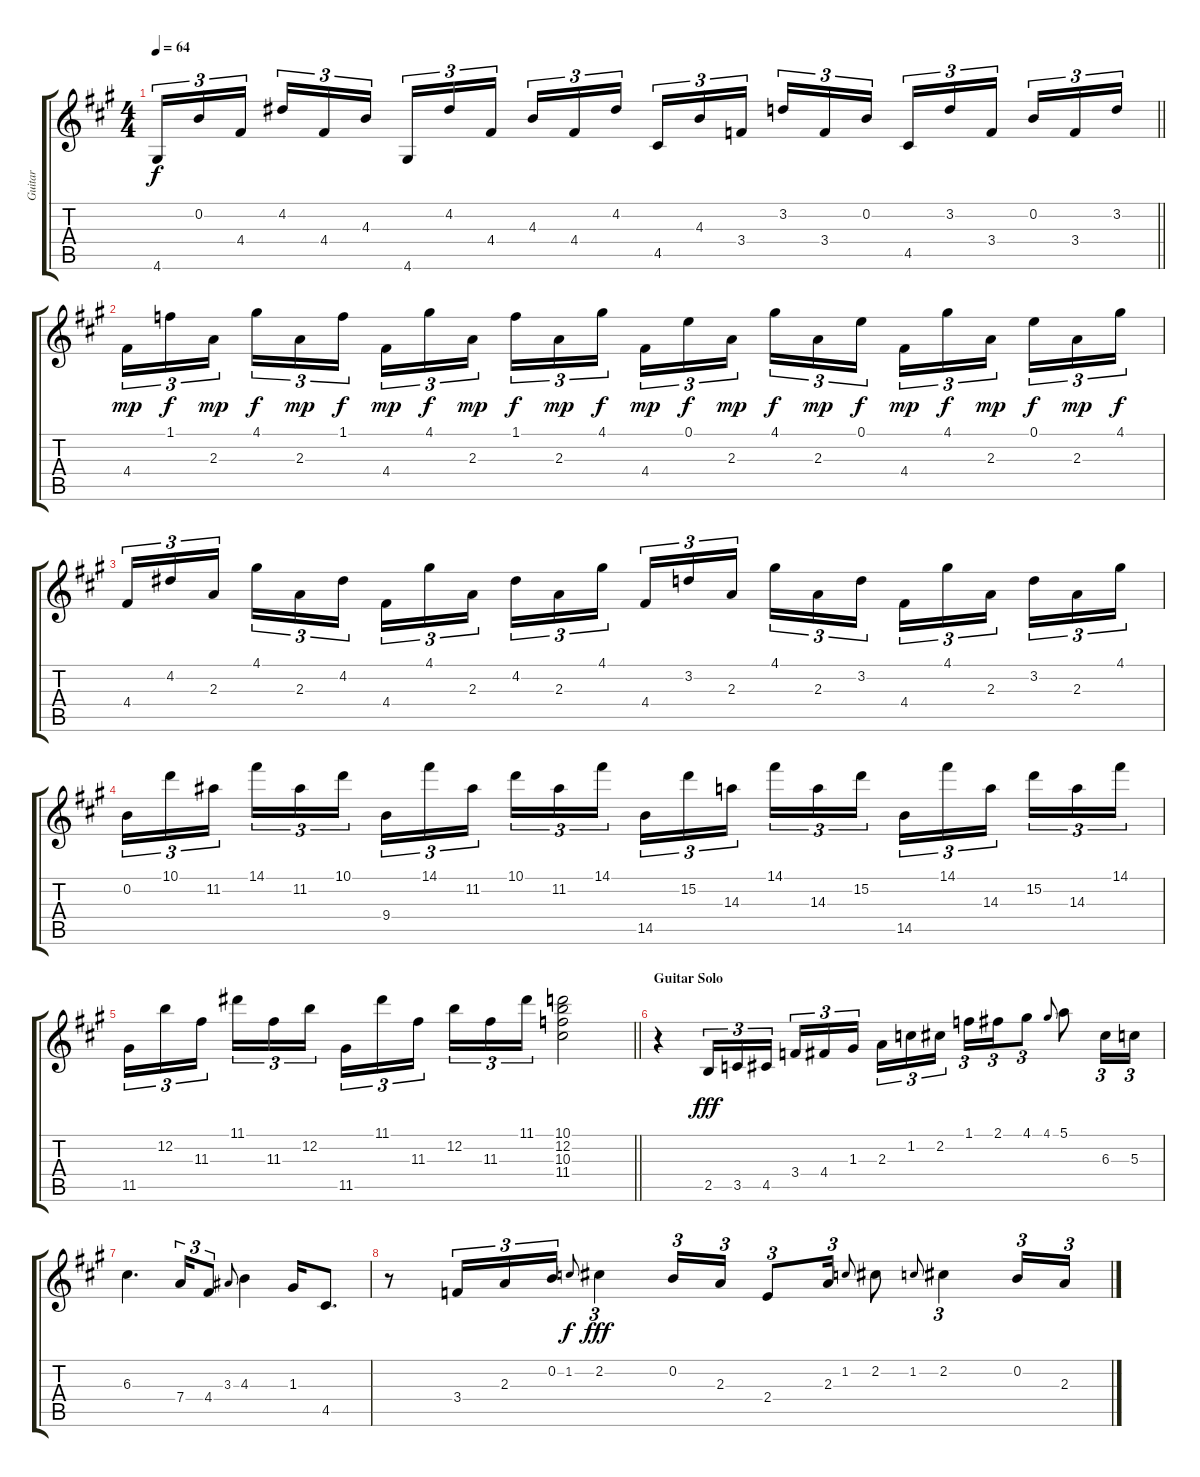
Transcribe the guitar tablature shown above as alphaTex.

\track ("Guitar" "Guitar") {instrument electricguitarjazz}
\staff {score tabs}
\tuning (E4 B3 G3 D3 A2 E2) {hide}
\ts (4 4)
\tempo 64
\clef g2
\barLineRight lightlight
\ks f#minor
4.6.16{tu (3 2) dy f} 0.2.16{tu (3 2)} 4.4.16{tu (3 2) beam splitsecondary} 4.2.16{tu (3 2)} 4.4.16{tu (3 2)} 4.3.16{tu (3 2)} 4.6.16{tu (3 2)} 4.2.16{tu (3 2)} 4.4.16{tu (3 2) beam splitsecondary} 4.3.16{tu (3 2)} 4.4.16{tu (3 2)} 4.2.16{tu (3 2)} 4.5.16{tu (3 2)} 4.3.16{tu (3 2)} 3.4.16{tu (3 2) beam splitsecondary} 3.2.16{tu (3 2)} 3.4.16{tu (3 2)} 0.2.16{tu (3 2)} 4.5.16{tu (3 2)} 3.2.16{tu (3 2)} 3.4.16{tu (3 2) beam splitsecondary} 0.2.16{tu (3 2)} 3.4.16{tu (3 2)} 3.2.16{tu (3 2)} |
4.4.16{tu (3 2) dy mp} 1.1.16{tu (3 2) dy f} 2.3.16{tu (3 2) dy mp beam splitsecondary} 4.1.16{tu (3 2) dy f} 2.3.16{tu (3 2) dy mp} 1.1.16{tu (3 2) dy f} 4.4.16{tu (3 2) dy mp} 4.1.16{tu (3 2) dy f} 2.3.16{tu (3 2) dy mp beam splitsecondary} 1.1.16{tu (3 2) dy f} 2.3.16{tu (3 2) dy mp} 4.1.16{tu (3 2) dy f} 4.4.16{tu (3 2) dy mp} 0.1.16{tu (3 2) dy f} 2.3.16{tu (3 2) dy mp beam splitsecondary} 4.1.16{tu (3 2) dy f} 2.3.16{tu (3 2) dy mp} 0.1.16{tu (3 2) dy f} 4.4.16{tu (3 2) dy mp} 4.1.16{tu (3 2) dy f} 2.3.16{tu (3 2) dy mp beam splitsecondary} 0.1.16{tu (3 2) dy f} 2.3.16{tu (3 2) dy mp} 4.1.16{tu (3 2) dy f} |
4.4.16{tu (3 2)} 4.2.16{tu (3 2)} 2.3.16{tu (3 2) beam splitsecondary} 4.1.16{tu (3 2)} 2.3.16{tu (3 2)} 4.2.16{tu (3 2)} 4.4.16{tu (3 2)} 4.1.16{tu (3 2)} 2.3.16{tu (3 2) beam splitsecondary} 4.2.16{tu (3 2)} 2.3.16{tu (3 2)} 4.1.16{tu (3 2)} 4.4.16{tu (3 2)} 3.2.16{tu (3 2)} 2.3.16{tu (3 2) beam splitsecondary} 4.1.16{tu (3 2)} 2.3.16{tu (3 2)} 3.2.16{tu (3 2)} 4.4.16{tu (3 2)} 4.1.16{tu (3 2)} 2.3.16{tu (3 2) beam splitsecondary} 3.2.16{tu (3 2)} 2.3.16{tu (3 2)} 4.1.16{tu (3 2)} |
0.2.16{tu (3 2)} 10.1.16{tu (3 2)} 11.2.16{tu (3 2) beam splitsecondary} 14.1.16{tu (3 2)} 11.2.16{tu (3 2)} 10.1.16{tu (3 2)} 9.4.16{tu (3 2)} 14.1.16{tu (3 2)} 11.2.16{tu (3 2) beam splitsecondary} 10.1.16{tu (3 2)} 11.2.16{tu (3 2)} 14.1.16{tu (3 2)} 14.5.16{tu (3 2)} 15.2.16{tu (3 2)} 14.3.16{tu (3 2) beam splitsecondary} 14.1.16{tu (3 2)} 14.3.16{tu (3 2)} 15.2.16{tu (3 2)} 14.5.16{tu (3 2)} 14.1.16{tu (3 2)} 14.3.16{tu (3 2) beam splitsecondary} 15.2.16{tu (3 2)} 14.3.16{tu (3 2)} 14.1.16{tu (3 2)} |
\barLineRight lightlight
11.5.16{tu (3 2)} 12.2.16{tu (3 2)} 11.3.16{tu (3 2) beam splitsecondary} 11.1.16{tu (3 2)} 11.3.16{tu (3 2)} 12.2.16{tu (3 2)} 11.5.16{tu (3 2)} 11.1.16{tu (3 2)} 11.3.16{tu (3 2) beam splitsecondary} 12.2.16{tu (3 2)} 11.3.16{tu (3 2)} 11.1.16{tu (3 2)} (10.1 12.2 10.3 11.4).2 |
\section ("" "Guitar Solo")
r.4 2.5.16{tu (3 2) dy fff} 3.5.16{tu (3 2)} 4.5.16{tu (3 2) beam splitsecondary} 3.4.16{tu (3 2)} 4.4.16{tu (3 2)} 1.3.16{tu (3 2)} 2.3.16{tu (3 2)} 1.2.16{tu (3 2)} 2.2.16{tu (3 2) beam splitsecondary} 1.1.16{tu (3 2)} 2.1.16{tu (3 2)} 4.1.8{tu (3 2)} 4.1.8{gr onbeat} 5.1.8 6.3.16{tu (3 2)} 5.3.16{tu (3 2)} |
6.3.4{d} 7.4.16{tu (3 2)} 4.4.8{tu (3 2)} 3.3.8{gr onbeat} 4.3.4 1.3.16 4.5.8{d} |
r.8 3.4.16{tu (3 2)} 2.3.16{tu (3 2)} 0.2.16{tu (3 2)} 1.2.8{gr onbeat dy f} 2.2.4{tu (3 2) dy fff} 0.2.16{tu (3 2)} 2.3.16{tu (3 2)} 2.4.8{tu (3 2)} 2.3.16{tu (3 2)} 1.2.8{gr onbeat} 2.2.8 1.2.8{gr onbeat} 2.2.4{tu (3 2)} 0.2.16{tu (3 2)} 2.3.16{tu (3 2)}
